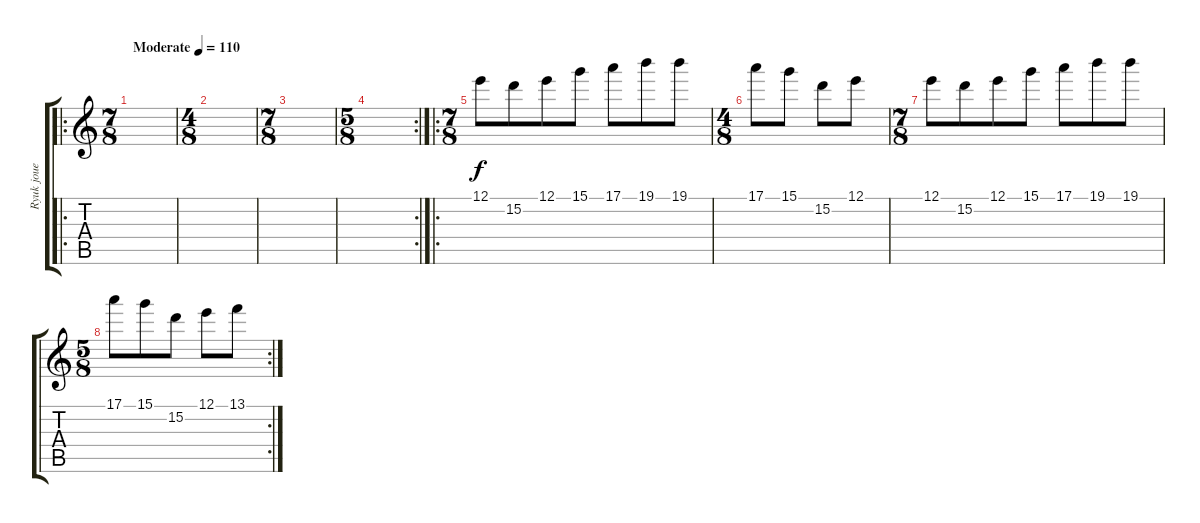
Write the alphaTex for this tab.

\track ("Ryuk joue aussi !" "Ryuk joue ") {instrument electricguitarjazz}
\staff {score tabs}
\tuning (E4 B3 G3 D3 A2 E2) {hide}
\ro
\ts (7 8)
\tempo (110 "Moderate")
\clef g2
\ks c
|
\ts (4 8)
|
\ts (7 8)
|
\rc 2
\ts (5 8)
|
\ro
\ts (7 8)
12.1.8 15.2.8 12.1.8 15.1.8 17.1.8 19.1.8 19.1.8 |
\ts (4 8)
17.1.8 15.1.8 15.2.8 12.1.8 |
\ts (7 8)
12.1.8 15.2.8 12.1.8 15.1.8 17.1.8 19.1.8 19.1.8 |
\rc 2
\ts (5 8)
17.1.8 15.1.8 15.2.8 12.1.8 13.1.8
